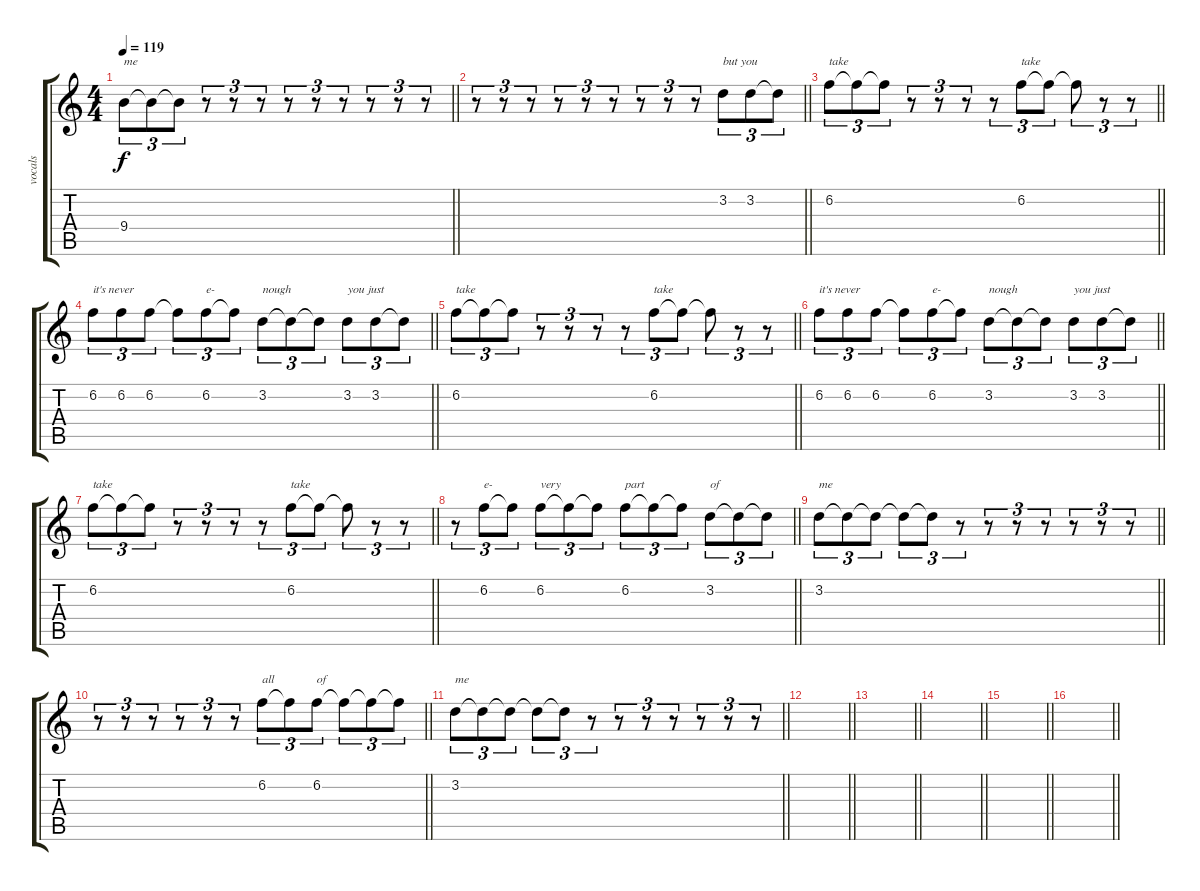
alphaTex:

\track ("vocals" "vocals") {instrument overdrivenguitar}
\staff {score tabs}
\tuning (E4 B3 G3 D3 A2 E2) {hide}
\ts (4 4)
\tempo 119
\clef g2
\barLineRight lightlight
\ks c
9.4.8{tu (3 2) txt "me" dy f} 9.4{t}.8{tu (3 2)} 9.4{t}.8{tu (3 2)} r.8{tu (3 2)} r.8{tu (3 2)} r.8{tu (3 2)} r.8{tu (3 2)} r.8{tu (3 2)} r.8{tu (3 2)} r.8{tu (3 2)} r.8{tu (3 2)} r.8{tu (3 2)} |
\barLineRight lightlight
r.8{tu (3 2)} r.8{tu (3 2)} r.8{tu (3 2)} r.8{tu (3 2)} r.8{tu (3 2)} r.8{tu (3 2)} r.8{tu (3 2)} r.8{tu (3 2)} r.8{tu (3 2)} 3.2.8{tu (3 2) txt "but you"} 3.2.8{tu (3 2)} 3.2{t}.8{tu (3 2)} |
\barLineRight lightlight
6.2.8{tu (3 2) txt "take"} 6.2{t}.8{tu (3 2)} 6.2{t}.8{tu (3 2)} r.8{tu (3 2)} r.8{tu (3 2)} r.8{tu (3 2)} r.8{tu (3 2)} 6.2.8{tu (3 2) txt "take"} 6.2{t}.8{tu (3 2)} 6.2{t}.8{tu (3 2)} r.8{tu (3 2)} r.8{tu (3 2)} |
\barLineRight lightlight
6.2.8{tu (3 2) txt "it's never"} 6.2.8{tu (3 2)} 6.2.8{tu (3 2)} 6.2{t}.8{tu (3 2)} 6.2.8{tu (3 2) txt "e-"} 6.2{t}.8{tu (3 2)} 3.2.8{tu (3 2) txt "nough"} 3.2{t}.8{tu (3 2)} 3.2{t}.8{tu (3 2)} 3.2.8{tu (3 2) txt "you just"} 3.2.8{tu (3 2)} 3.2{t}.8{tu (3 2)} |
\barLineRight lightlight
6.2.8{tu (3 2) txt "take"} 6.2{t}.8{tu (3 2)} 6.2{t}.8{tu (3 2)} r.8{tu (3 2)} r.8{tu (3 2)} r.8{tu (3 2)} r.8{tu (3 2)} 6.2.8{tu (3 2) txt "take"} 6.2{t}.8{tu (3 2)} 6.2{t}.8{tu (3 2)} r.8{tu (3 2)} r.8{tu (3 2)} |
\barLineRight lightlight
6.2.8{tu (3 2) txt "it's never"} 6.2.8{tu (3 2)} 6.2.8{tu (3 2)} 6.2{t}.8{tu (3 2)} 6.2.8{tu (3 2) txt "e-"} 6.2{t}.8{tu (3 2)} 3.2.8{tu (3 2) txt "nough"} 3.2{t}.8{tu (3 2)} 3.2{t}.8{tu (3 2)} 3.2.8{tu (3 2) txt "you just"} 3.2.8{tu (3 2)} 3.2{t}.8{tu (3 2)} |
\barLineRight lightlight
6.2.8{tu (3 2) txt "take"} 6.2{t}.8{tu (3 2)} 6.2{t}.8{tu (3 2)} r.8{tu (3 2)} r.8{tu (3 2)} r.8{tu (3 2)} r.8{tu (3 2)} 6.2.8{tu (3 2) txt "take"} 6.2{t}.8{tu (3 2)} 6.2{t}.8{tu (3 2)} r.8{tu (3 2)} r.8{tu (3 2)} |
\barLineRight lightlight
r.8{tu (3 2)} 6.2.8{tu (3 2) txt "e-"} 6.2{t}.8{tu (3 2)} 6.2.8{tu (3 2) txt "very"} 6.2{t}.8{tu (3 2)} 6.2{t}.8{tu (3 2)} 6.2.8{tu (3 2) txt "part"} 6.2{t}.8{tu (3 2)} 6.2{t}.8{tu (3 2)} 3.2.8{tu (3 2) txt "of"} 3.2{t}.8{tu (3 2)} 3.2{t}.8{tu (3 2)} |
\barLineRight lightlight
3.2.8{tu (3 2) txt "me"} 3.2{t}.8{tu (3 2)} 3.2{t}.8{tu (3 2)} 3.2{t}.8{tu (3 2)} 3.2{t}.8{tu (3 2)} r.8{tu (3 2)} r.8{tu (3 2)} r.8{tu (3 2)} r.8{tu (3 2)} r.8{tu (3 2)} r.8{tu (3 2)} r.8{tu (3 2)} |
\barLineRight lightlight
r.8{tu (3 2)} r.8{tu (3 2)} r.8{tu (3 2)} r.8{tu (3 2)} r.8{tu (3 2)} r.8{tu (3 2)} 6.2.8{tu (3 2) txt "all"} 6.2{t}.8{tu (3 2)} 6.2.8{tu (3 2) txt "of"} 6.2{t}.8{tu (3 2)} 6.2{t}.8{tu (3 2)} 6.2{t}.8{tu (3 2)} |
\barLineRight lightlight
3.2.8{tu (3 2) txt "me"} 3.2{t}.8{tu (3 2)} 3.2{t}.8{tu (3 2)} 3.2{t}.8{tu (3 2)} 3.2{t}.8{tu (3 2)} r.8{tu (3 2)} r.8{tu (3 2)} r.8{tu (3 2)} r.8{tu (3 2)} r.8{tu (3 2)} r.8{tu (3 2)} r.8{tu (3 2)} |
\barLineRight lightlight
|
\barLineRight lightlight
|
\barLineRight lightlight
|
\barLineRight lightlight
|
\barLineRight lightlight
